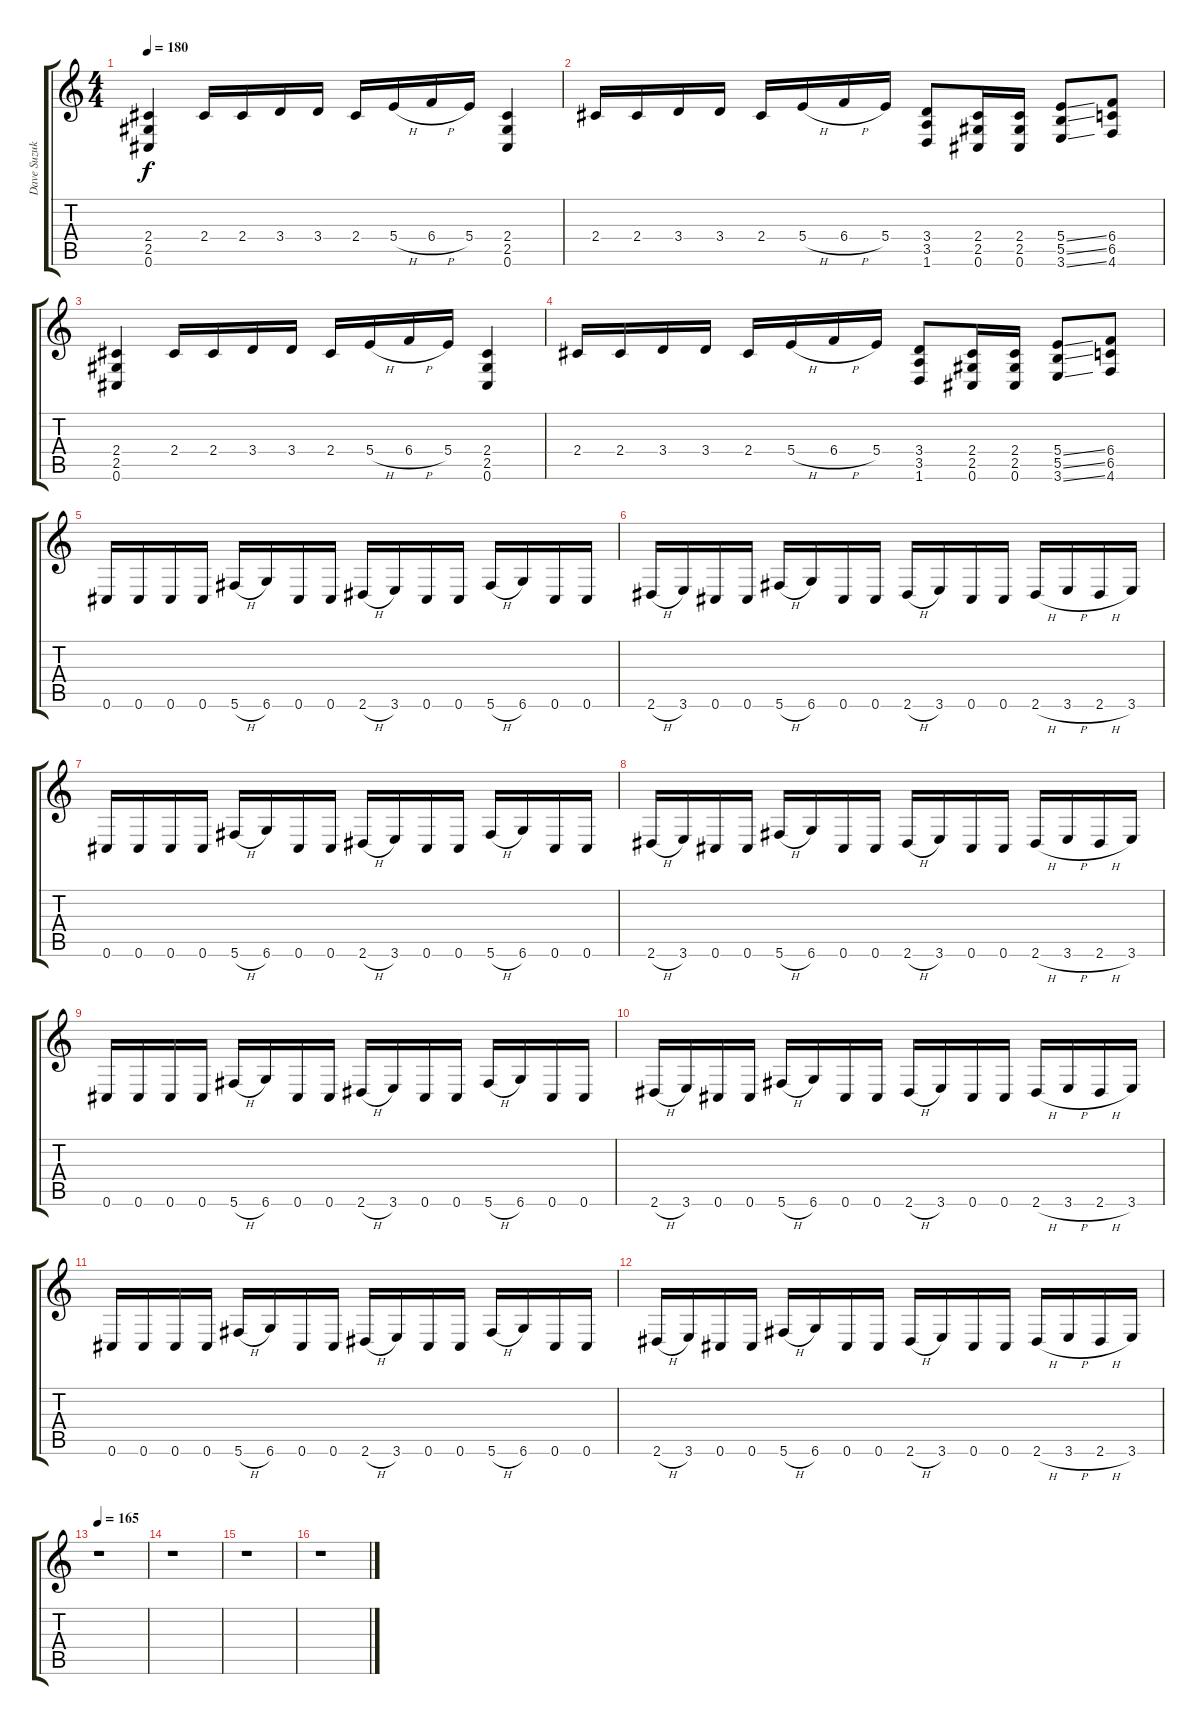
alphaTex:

\track ("Dave Suzuki - Lead" "Dave Suzuk") {instrument distortionguitar}
\staff {score tabs}
\tuning (Db4 Ab3 E3 B2 Gb2 Db2) {hide}
\ts (4 4)
\tempo 180
\clef g2
\ks c
(2.4 2.5 0.6).4{dy f} 2.4.16 2.4.16 3.4.16 3.4.16 2.4.16 5.4{h}.16 6.4{h}.16 5.4.16 (2.4 2.5 0.6).4 |
2.4.16 2.4.16 3.4.16 3.4.16 2.4.16 5.4{h}.16 6.4{h}.16 5.4.16 (3.4 3.5 1.6).8 (2.4 2.5 0.6).16 (2.4 2.5 0.6).16 (5.4{ss} 5.5{ss} 3.6{ss}).8 (6.4 6.5 4.6).8 |
(2.4 2.5 0.6).4 2.4.16 2.4.16 3.4.16 3.4.16 2.4.16 5.4{h}.16 6.4{h}.16 5.4.16 (2.4 2.5 0.6).4 |
2.4.16 2.4.16 3.4.16 3.4.16 2.4.16 5.4{h}.16 6.4{h}.16 5.4.16 (3.4 3.5 1.6).8 (2.4 2.5 0.6).16 (2.4 2.5 0.6).16 (5.4{ss} 5.5{ss} 3.6{ss}).8 (6.4 6.5 4.6).8 |
0.6.16 0.6.16 0.6.16 0.6.16 5.6{h}.16 6.6.16 0.6.16 0.6.16 2.6{h}.16 3.6.16 0.6.16 0.6.16 5.6{h}.16 6.6.16 0.6.16 0.6.16 |
2.6{h}.16 3.6.16 0.6.16 0.6.16 5.6{h}.16 6.6.16 0.6.16 0.6.16 2.6{h}.16 3.6.16 0.6.16 0.6.16 2.6{h}.16 3.6{h}.16 2.6{h}.16 3.6.16 |
0.6.16 0.6.16 0.6.16 0.6.16 5.6{h}.16 6.6.16 0.6.16 0.6.16 2.6{h}.16 3.6.16 0.6.16 0.6.16 5.6{h}.16 6.6.16 0.6.16 0.6.16 |
2.6{h}.16 3.6.16 0.6.16 0.6.16 5.6{h}.16 6.6.16 0.6.16 0.6.16 2.6{h}.16 3.6.16 0.6.16 0.6.16 2.6{h}.16 3.6{h}.16 2.6{h}.16 3.6.16 |
0.6.16 0.6.16 0.6.16 0.6.16 5.6{h}.16 6.6.16 0.6.16 0.6.16 2.6{h}.16 3.6.16 0.6.16 0.6.16 5.6{h}.16 6.6.16 0.6.16 0.6.16 |
2.6{h}.16 3.6.16 0.6.16 0.6.16 5.6{h}.16 6.6.16 0.6.16 0.6.16 2.6{h}.16 3.6.16 0.6.16 0.6.16 2.6{h}.16 3.6{h}.16 2.6{h}.16 3.6.16 |
0.6.16 0.6.16 0.6.16 0.6.16 5.6{h}.16 6.6.16 0.6.16 0.6.16 2.6{h}.16 3.6.16 0.6.16 0.6.16 5.6{h}.16 6.6.16 0.6.16 0.6.16 |
2.6{h}.16 3.6.16 0.6.16 0.6.16 5.6{h}.16 6.6.16 0.6.16 0.6.16 2.6{h}.16 3.6.16 0.6.16 0.6.16 2.6{h}.16 3.6{h}.16 2.6{h}.16 3.6.16 |
\tempo 165
r.1 |
r.1 |
r.1 |
r.1
